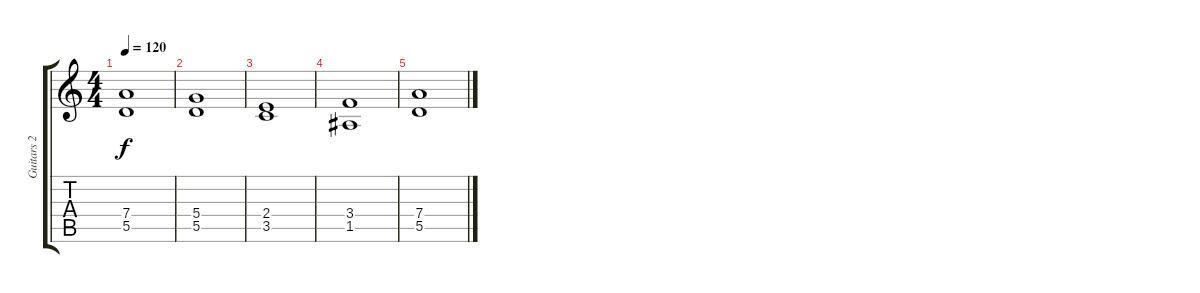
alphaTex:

\track ("Guitars 2" "Guitars 2") {instrument electricguitarjazz}
\staff {score tabs}
\tuning (E4 B3 G3 D3 A2 E2) {hide}
\ts (4 4)
\tempo 120
\clef g2
\ks c
(7.4 5.5).1{dy f instrument distortionguitar} |
(5.4 5.5).1 |
(2.4 3.5).1 |
(3.4 1.5).1 |
(7.4 5.5).1
